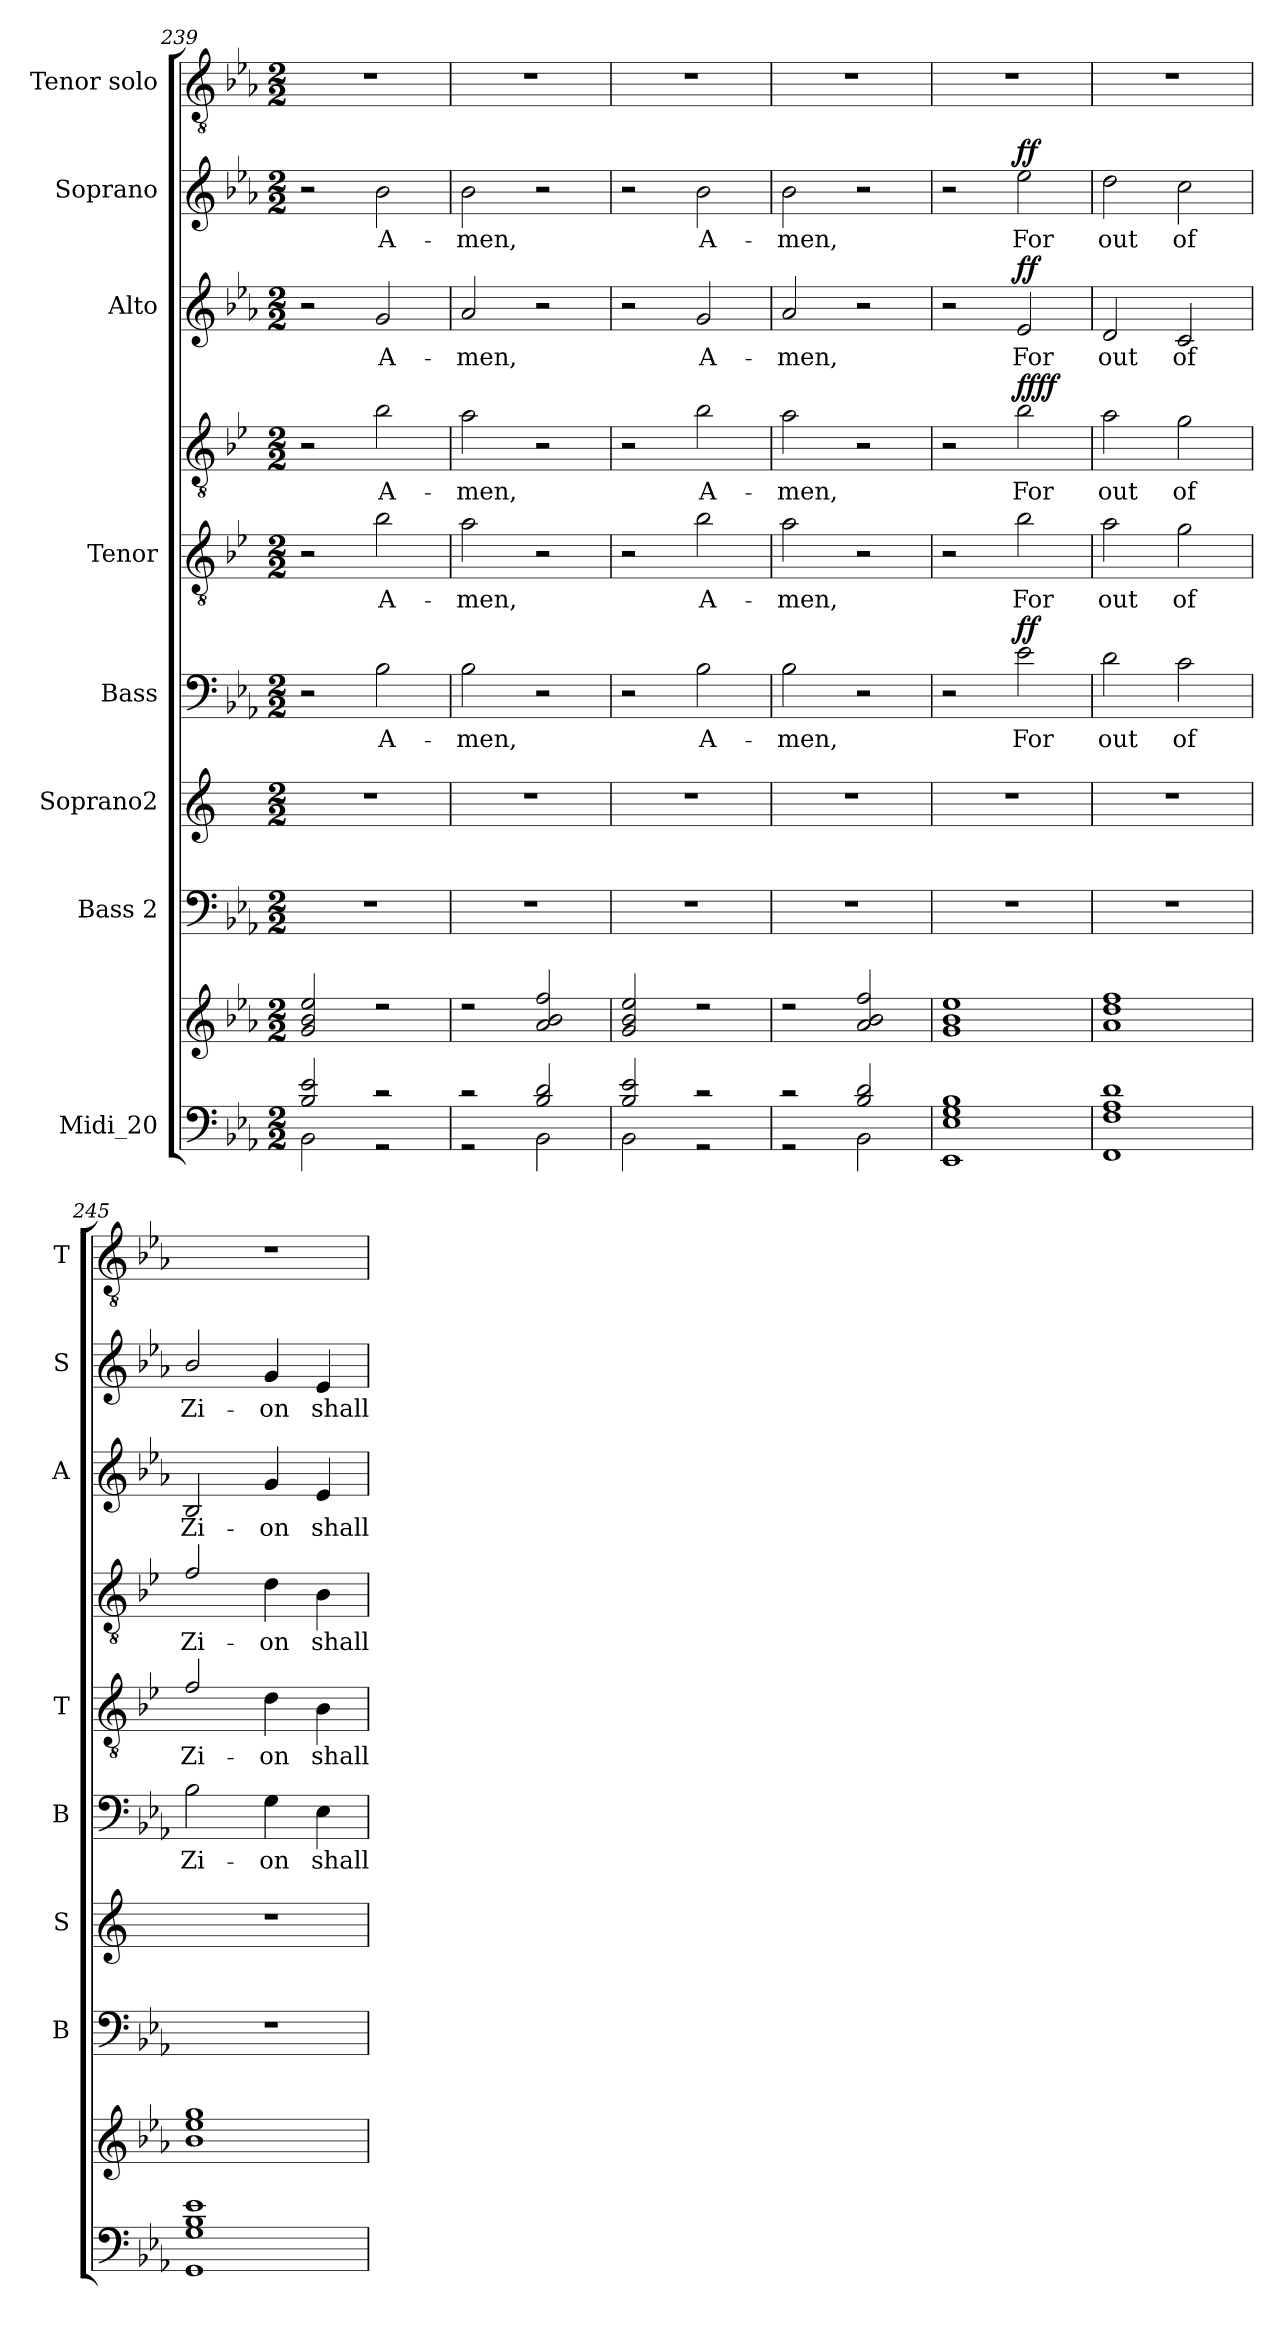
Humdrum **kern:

**kern	**kern	**kern	**kern	**kern	**text	**dynam	**kern	**text	**kern	**text	**dynam	**kern	**text	**dynam	**kern	**text	**dynam	**kern
*part8	*part8	*part7	*part6	*part5	*part5	*part5	*part4	*part4	*part4	*part4	*part4	*part3	*part3	*part3	*part2	*part2	*part2	*part1
*staff10	*staff9	*staff8	*staff7	*staff6	*staff6	*staff6	*staff5	*staff5	*staff4	*staff4	*staff4/5	*staff3	*staff3	*staff3	*staff2	*staff2	*staff2	*staff1
*I"Midi_20	*	*I"Bass 2	*I"Soprano2	*I"Bass	*	*	*I"Tenor	*	*	*	*	*I"Alto	*	*	*I"Soprano	*	*	*I"Tenor solo
*	*	*I'B	*I'S	*I'B	*	*	*I'T	*	*	*	*	*I'A	*	*	*I'S	*	*	*I'T
*clefF4	*clefG2	*clefF4	*clefG2	*clefF4	*	*	*clefGv2	*	*clefGv2	*	*	*clefG2	*	*	*clefG2	*	*	*clefGv2
*	*	*	*	*	*	*	*ITrd4c7	*	*ITrd4c7	*	*	*	*	*	*	*	*	*
*k[b-e-a-]	*k[b-e-a-]	*k[b-e-a-]	*k[]	*k[b-e-a-]	*	*	*k[b-e-a-]	*	*k[b-e-a-]	*	*	*k[b-e-a-]	*	*	*k[b-e-a-]	*	*	*k[b-e-a-]
*E-:	*E-:	*E-:	*C:	*E-:	*	*	*E-:	*	*E-:	*	*	*E-:	*	*	*E-:	*	*	*E-:
*M2/2	*M2/2	*M2/2	*M2/2	*M2/2	*	*	*M2/2	*	*M2/2	*	*	*M2/2	*	*	*M2/2	*	*	*M2/2
=239	=239	=239	=239	=239	=239	=239	=239	=239	=239	=239	=239	=239	=239	=239	=239	=239	=239	=239
*^	*^	*	*	*	*	*	*	*	*	*	*	*	*	*	*	*	*	*
2B-/ 2e-/	2BB-\	2g/ 2b-/ 2ee-/	1ryy	1r	1r	2r	.	.	2r	.	2r	.	.	2r	.	.	2r	.	.	1r
!	!	!	!	!	!	!	!LO:LY:b	!	!	!LO:LY:b	!	!LO:LY:b	!	!	!LO:LY:b	!	!	!LO:LY:b	!	!
2r	2r	2r	.	.	.	2B-	A-	.	2e-	A-	2e-	A-	.	2g	A-	.	2b-	A-	.	.
=240	=240	=240	=240	=240	=240	=240	=240	=240	=240	=240	=240	=240	=240	=240	=240	=240	=240	=240	=240	=240
!	!	!	!	!	!	!	!LO:LY:b	!	!	!LO:LY:b	!	!LO:LY:b	!	!	!LO:LY:b	!	!	!LO:LY:b	!	!
2r	2r	2r	1ryy	1r	1r	2B-	-men,	.	2d	-men,	2d	-men,	.	2a-	-men,	.	2b-	-men,	.	1r
2B-/ 2d/	2BB-\	2a-/ 2b-/ 2ff/	.	.	.	2r	.	.	2r	.	2r	.	.	2r	.	.	2r	.	.	.
=241	=241	=241	=241	=241	=241	=241	=241	=241	=241	=241	=241	=241	=241	=241	=241	=241	=241	=241	=241	=241
2B-/ 2e-/	2BB-\	2g/ 2b-/ 2ee-/	1ryy	1r	1r	2r	.	.	2r	.	2r	.	.	2r	.	.	2r	.	.	1r
!	!	!	!	!	!	!	!LO:LY:b	!	!	!LO:LY:b	!	!LO:LY:b	!	!	!LO:LY:b	!	!	!LO:LY:b	!	!
2r	2r	2r	.	.	.	2B-	A-	.	2e-	A-	2e-	A-	.	2g	A-	.	2b-	A-	.	.
=242	=242	=242	=242	=242	=242	=242	=242	=242	=242	=242	=242	=242	=242	=242	=242	=242	=242	=242	=242	=242
!	!	!	!	!	!	!	!LO:LY:b	!	!	!LO:LY:b	!	!LO:LY:b	!	!	!LO:LY:b	!	!	!LO:LY:b	!	!
2r	2r	2r	1ryy	1r	1r	2B-	-men,	.	2d	-men,	2d	-men,	.	2a-	-men,	.	2b-	-men,	.	1r
2B-/ 2d/	2BB-\	2a-/ 2b-/ 2ff/	.	.	.	2r	.	.	2r	.	2r	.	.	2r	.	.	2r	.	.	.
=243	=243	=243	=243	=243	=243	=243	=243	=243	=243	=243	=243	=243	=243	=243	=243	=243	=243	=243	=243	=243
1E-/ 1G/ 1B-/	1EE-\	1g/ 1b-/ 1ee-/	1ryy	1r	1r	2r	.	.	2r	.	2r	.	.	2r	.	.	2r	.	.	1r
!	!	!	!	!	!	!	!LO:LY:b	!LO:DY:b	!	!LO:LY:b	!	!LO:LY:b	!LO:DY:b=2	!	!LO:LY:b	!	!	!LO:LY:b	!	!
!	!	!	!	!	!	!	!	!	!	!	!	!	!LO:DY:n=1:b	!	!	!LO:DY:b	!	!	!LO:DY:b	!
.	.	.	.	.	.	2e-	For	ff	2e-	For	2e-	For	ff ff	2e-	For	ff	2ee-	For	ff	.
=244	=244	=244	=244	=244	=244	=244	=244	=244	=244	=244	=244	=244	=244	=244	=244	=244	=244	=244	=244	=244
!	!	!	!	!	!	!	!LO:LY:b	!	!	!LO:LY:b	!	!LO:LY:b	!	!	!LO:LY:b	!	!	!LO:LY:b	!	!
1F/ 1A-/ 1d/	1FF\	1a-/ 1dd/ 1ff/	1ryy	1r	1r	2d	out	.	2d	out	2d	out	.	2d	out	.	2dd	out	.	1r
!	!	!	!	!	!	!	!LO:LY:b	!	!	!LO:LY:b	!	!LO:LY:b	!	!	!LO:LY:b	!	!	!LO:LY:b	!	!
.	.	.	.	.	.	2c	of	.	2c	of	2c	of	.	2c	of	.	2cc	of	.	.
=245	=245	=245	=245	=245	=245	=245	=245	=245	=245	=245	=245	=245	=245	=245	=245	=245	=245	=245	=245	=245
!	!	!	!	!	!	!	!LO:LY:b	!	!	!LO:LY:b	!	!LO:LY:b	!	!	!LO:LY:b	!	!	!LO:LY:b	!	!
1G/ 1B-/ 1e-/	1GG\	1b-/ 1ee-/ 1gg/	1ryy	1r	1r	2B-\	Zi-	.	2B-/	Zi-	2B-/	Zi-	.	2B-/	Zi-	.	2b-/	Zi-	.	1r
!	!	!	!	!	!	!	!LO:LY:b	!	!	!LO:LY:b	!	!LO:LY:b	!	!	!LO:LY:b	!	!	!LO:LY:b	!	!
.	.	.	.	.	.	4G	-on	.	4G	-on	4G	-on	.	4g	-on	.	4g	-on	.	.
!	!	!	!	!	!	!	!LO:LY:b	!	!	!LO:LY:b	!	!LO:LY:b	!	!	!LO:LY:b	!	!	!LO:LY:b	!	!
.	.	.	.	.	.	4E-	shall	.	4E-	shall	4E-	shall	.	4e-	shall	.	4e-	shall	.	.
*v	*v	*	*	*	*	*	*	*	*	*	*	*	*	*	*	*	*	*	*	*
*	*v	*v	*	*	*	*	*	*	*	*	*	*	*	*	*	*	*	*	*
=	=	=	=	=	=	=	=	=	=	=	=	=	=	=	=	=	=	=
*-	*-	*-	*-	*-	*-	*-	*-	*-	*-	*-	*-	*-	*-	*-	*-	*-	*-	*-
